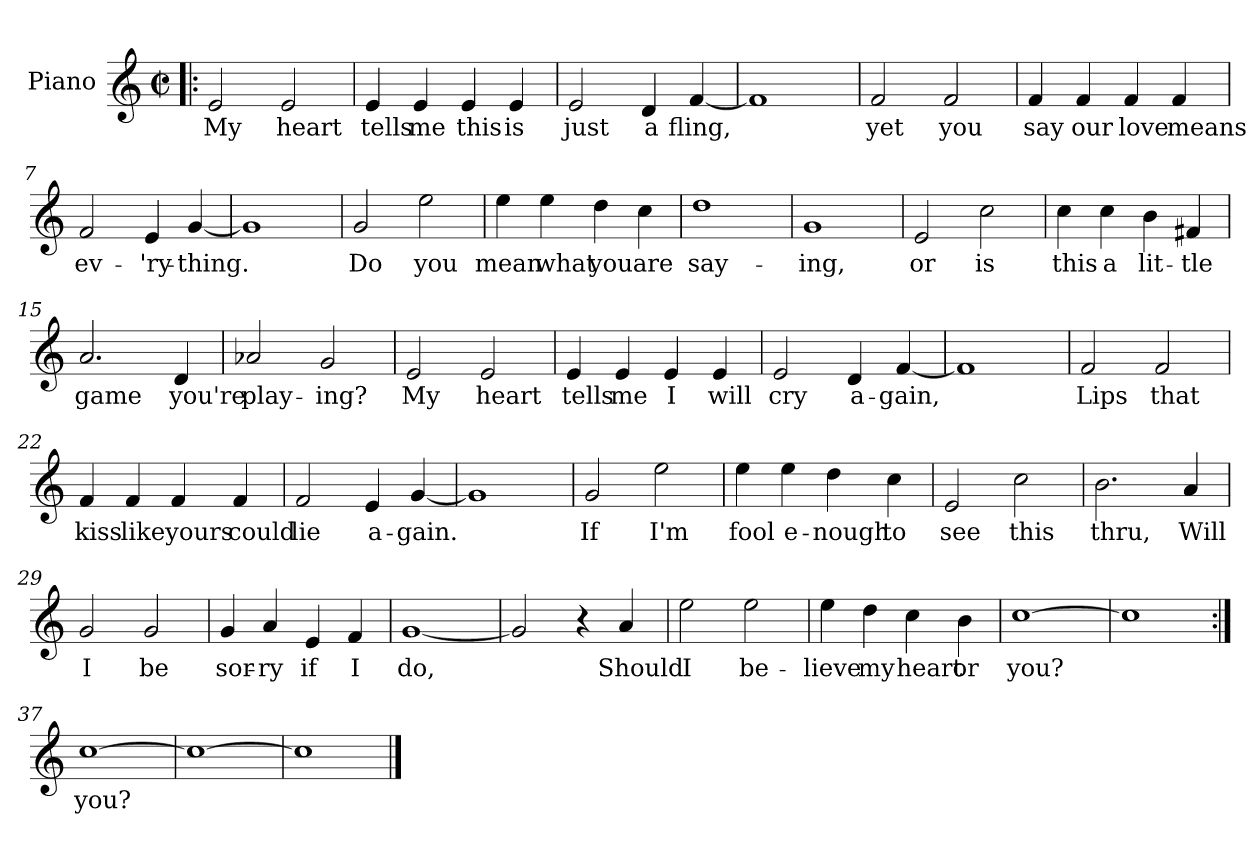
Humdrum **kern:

**kern	**text
*part1	*part1
*staff1	*staff1
*I"Piano	*
*I'Pno.	*
*clefG2	*
*k[]	*
*C:	*
*M2/2	*
*met(c|)	*
=1!|:	=1!|:
2e/	My
2e/	heart
=2	=2
4e/	tells
4e/	me
4e/	this
4e/	is
=3	=3
2e/	just
4d/	a
[4f/	fling,
=4	=4
1f]	.
=5	=5
2f/	yet
2f/	you
!!LO:LB:g=z
=6	=6
4f/	say
4f/	our
4f/	love
4f/	means
=7	=7
2f/	ev-
4e/	-'ry-
[4g/	-thing.
=8	=8
1g]	.
=9	=9
2g/	Do
2ee\	you
=10	=10
4ee\	mean
4ee\	what
4dd\	you
4cc\	are
!!LO:LB:g=z
=11	=11
1dd	say-
=12	=12
1g	-ing,
=13	=13
2e/	or
2cc\	is
=14	=14
4cc\	this
4cc\	a
4b\	lit-
4f#X/	-tle
=15	=15
2.a/	game
4d/	you're
!!LO:LB:g=z
=16	=16
2a-X/	play-
2g/	-ing?
=17	=17
2e/	My
2e/	heart
=18	=18
4e/	tells
4e/	me
4e/	I
4e/	will
=19	=19
2e/	cry
4d/	a-
[4f/	-gain,
=20	=20
1f]	.
=21	=21
2f/	Lips
2f/	that
!!LO:LB:g=z
=22	=22
4f/	kiss
4f/	like
4f/	yours
4f/	could
=23	=23
2f/	lie
4e/	a-
[4g/	-gain.
=24	=24
1g]	.
=25	=25
2g/	If
2ee\	I'm
=26	=26
4ee\	fool
4ee\	e-
4dd\	-nough
4cc\	to
=27	=27
2e/	see
2cc\	this
!!LO:LB:g=z
=28	=28
2.b\	thru,
4a/	Will
=29	=29
2g/	I
2g/	be
=30	=30
4g/	sor-
4a/	-ry
4e/	if
4f/	I
=31	=31
[1g	do,
=32	=32
2g/]	.
4r	.
4a/	Should
=33	=33
2ee\	I
2ee\	be-
!!LO:LB:g=z
=34	=34
4ee\	-lieve
4dd\	my
4cc\	heart
4b\	or
=35	=35
[1cc	you?
=36	=36
1cc]	.
=37:|!	=37:|!
[1cc	you?
=38	=38
1cc_	.
=39	=39
1cc]	.
==	==
*-	*-
